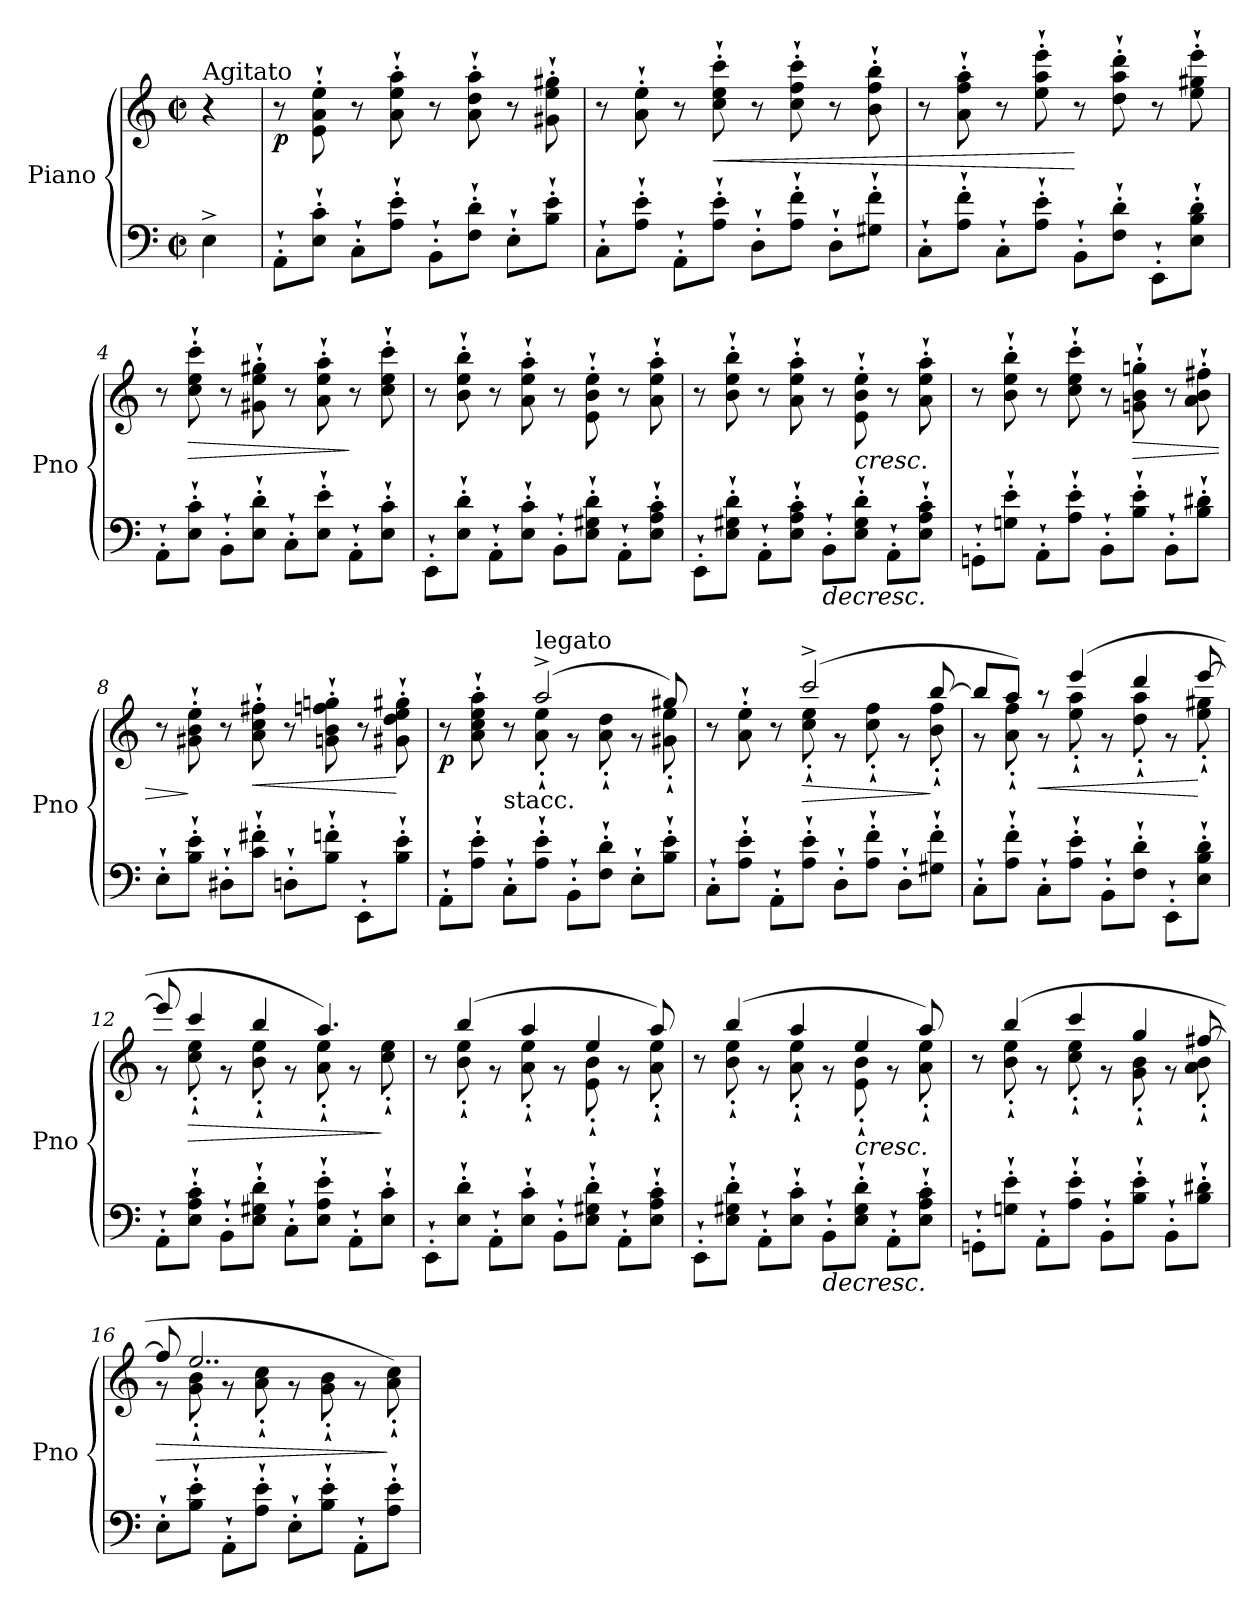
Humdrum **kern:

**kern	**kern	**dynam
*part1	*part1	*part1
*staff2	*staff1	*staff1/2
*I"Piano	*	*
*I'Pno	*	*
*clefF4	*clefG2	*
*k[]	*k[]	*
*C:	*C:	*
*M2/2	*M2/2	*
*met(c|)	*met(c|)	*
*MM160	*MM160	*
=	=	=
!	!LO:TX:a:t=Agitato	!
4E^\	4r	.
=1	=1	=1
!	!	!LO:DY:b
8AA`'\L	8r	p
8E\`' 8c\`'J	8e\`' 8a\`' 8ee\`'	.
8C`'\L	8r	.
8A\`' 8e\`'J	8a\`' 8ee\`' 8aa\`'	.
8BB`'\L	8r	.
8F\`' 8d\`'J	8a\`' 8dd\`' 8aa\`'	.
8E`'\L	8r	.
8B\`' 8e\`'J	8g#X\`' 8ee\`' 8gg#X\`'	.
=2	=2	=2
8C`'\L	8r	.
8A\`' 8e\`'J	8a\`' 8ee\`'	.
8AA`'\L	8r	.
!	!	!LO:HP:b
8A\`' 8e\`'J	8cc\`' 8ee\`' 8ccc\`'	<
8D`'\L	8r	.
8A\`' 8f\`'J	8cc\`' 8ff\`' 8ccc\`'	.
8D`'\L	8r	.
8G#X\`' 8f\`'J	8b\`' 8ff\`' 8bb\`'	.
=3	=3	=3
8C`'\L	8r	.
8A\`' 8f\`'J	8a\`' 8ff\`' 8aa\`'	.
8C`'\L	8r	.
8A\`' 8e\`'J	8ee\`' 8aa\`' 8eee\`'	.
8BB`'\L	8r	[
8F\`' 8d\`'J	8dd\`' 8aa\`' 8ddd\`'	.
8EE`'\L	8r	.
8E\`' 8B\`' 8d\`'J	8ee\`' 8gg#X\`' 8eee\`'	.
=4	=4	=4
8AA`'\L	8r	.
!	!	!LO:HP:b
8E\`' 8c\`'J	8cc\`' 8ee\`' 8ccc\`'	>
8BB`'\L	8r	.
8E\`' 8d\`'J	8g#X\`' 8ee\`' 8gg#X\`'	.
8C`'\L	8r	.
8E\`' 8e\`'J	8a\`' 8ee\`' 8aa\`'	.
8AA`'\L	8r	]
8E\`' 8c\`'J	8cc\`' 8ee\`' 8ccc\`'	.
!!LO:LB:g=z
=5	=5	=5
8EE`'\L	8r	.
8E\`' 8d\`'J	8b\`' 8ee\`' 8bb\`'	.
8AA`'\L	8r	.
8E\`' 8c\`'J	8a\`' 8ee\`' 8aa\`'	.
8BB`'\L	8r	.
8E\`' 8G#X\`' 8d\`'J	8e\`' 8b\`' 8ee\`'	.
8AA`'\L	8r	.
8E\`' 8A\`' 8c\`'J	8a\`' 8ee\`' 8aa\`'	.
=6	=6	=6
8EE`'\L	8r	.
8E\`' 8G#X\`' 8d\`'J	8b\`' 8ee\`' 8bb\`'	.
8AA`'\L	8r	.
8E\`' 8A\`' 8c\`'J	8a\`' 8ee\`' 8aa\`'	[
!	!	!LO:HP:b=2
8BB`'\L	8r	>
!	!	!LO:HP:b
8E\`' 8G#\`' 8d\`'J	8e\`' 8b\`' 8ee\`'	<
8AA`'\L	8r	.
8E\`' 8A\`' 8c\`'J	8a\`' 8ee\`' 8aa\`'	.
=7	=7	=7
8GGn`'\L	8r	.
8Gn\`' 8e\`'J	8b\`' 8ee\`' 8bb\`'	.
8AA`'\L	8r	.
8A\`' 8e\`'J	8cc\`' 8ee\`' 8ccc\`'	]
8BB`'\L	8r	.
!	!	!LO:HP:b
8B\`' 8e\`'J	8gn\`' 8b\`' 8ggn\`'	>
8BB`'\L	8r	.
8B\`' 8d#X\`'J	8a\`' 8b\`' 8ff#X\`'	.
=8	=8	=8
8E`'\L	8r	.
8B\`' 8e\`'J	8g#X\`' 8b\`' 8ee\`'	]
8D#X`'\L	8r	.
!	!	!LO:HP:b
8c\`' 8f#X\`'J	8a\`' 8cc\`' 8ff#X\`'	<
8Dn`'\L	8r	.
8B\`' 8fn\`'J	8gn\`' 8b\`' 8ffn\`' 8ggn\`'	.
8EE`'\L	8r	.
8B\`' 8e\`'J	8g#X\`' 8dd\`' 8ee\`' 8gg#X\`'	[
=9	=9	=9
*	*^	*
!	!	!	!LO:DY:b
8AA`'\L	8r	4.ryy	p
8A\`' 8e\`'J	8a\`' 8cc\`' 8ee\`' 8aa\`'	.	.
!	!LO:TX:b:t=stacc.	!	!
8C`'\L	8r	.	.
!	!LO:TX:a:t=legato	!	!
8A\`' 8e\`'J	(2aa^/	8a\`' 8ee\`'	.
8BB`'\L	.	8r	.
8F\`' 8d\`'J	.	8a\`' 8dd\`'	.
8E`'\L	.	8r	.
8B\`' 8e\`'J	8gg#X/)	8g#X\`' 8ee\`'	.
!!LO:LB:g=z	!!
=10	=10	=10	=10
8C`'\L	8r	4.ryy	.
8A\`' 8e\`'J	8a\`' 8ee\`'	.	.
8AA`'\L	8r	.	.
!	!	!	!LO:HP:b
8A\`' 8e\`'J	(2ccc^/	8cc\`' 8ee\`'	>
8D`'\L	.	8r	.
8A\`' 8f\`'J	.	8cc\`' 8ff\`'	.
8D`'\L	.	8r	.
8G#X\`' 8f\`'J	[8bb/	8b\`' 8ff\`'	]
=11	=11	=11	=11
8C`'\L	8bb/L]	8r	.
8A\`' 8f\`'J	8aa/J)	8a\`' 8ff\`'	.
!	!	!	!LO:HP:b
8C`'\L	8raa	8r	<
8A\`' 8e\`'J	(4eee/	8ee\`' 8aa\`'	.
8BB`'\L	.	8r	.
8F\`' 8d\`'J	4ddd/	8dd\`' 8aa\`'	.
8EE`'\L	.	8r	.
8E\`' 8B\`' 8d\`'J	[8eee/	8ee\`' 8gg#X\`'	[
=12	=12	=12	=12
8AA`'\L	8eee/]	8r	.
!	!	!	!LO:HP:b
8E\`' 8A\`' 8c\`'J	4ccc/	8cc\`' 8ee\`'	>
8BB`'\L	.	8r	.
8E\`' 8G#X\`' 8d\`'J	4bb/	8b\`' 8ee\`'	.
8C`'\L	.	8r	.
8E\`' 8A\`' 8e\`'J	4.aa/)	8a\`' 8ee\`'	.
8AA`'\L	.	8r	.
8E\`' 8c\`'J	.	8cc\`' 8ee\`'	]
=13	=13	=13	=13
8EE`'\L	8r	8ryy	.
8E\`' 8d\`'J	(4bb/	8b\`' 8ee\`'	.
8AA`'\L	.	8r	.
8E\`' 8c\`'J	4aa/	8a\`' 8ee\`'	.
8BB`'\L	.	8r	.
8E\`' 8G#X\`' 8d\`'J	4ee/	8e\`' 8b\`'	.
8AA`'\L	.	8r	.
8E\`' 8A\`' 8c\`'J	8aa/)	8a\`' 8ee\`'	.
=14	=14	=14	=14
8EE`'\L	8r	8ryy	.
8E\`' 8G#X\`' 8d\`'J	(4bb/	8b\`' 8ee\`'	.
8AA`'\L	.	8r	.
8E\`' 8c\`'J	4aa/	8a\`' 8ee\`'	[
!	!	!	!LO:HP:b=2
8BB`'\L	.	8r	>
!	!	!	!LO:HP:b
8E\`' 8G#\`' 8d\`'J	4ee/	8e\`' 8b\`'	<
8AA`'\L	.	8r	.
8E\`' 8A\`' 8c\`'J	8aa/)	8a\`' 8ee\`'	.
!!LO:LB:g=z	!!
=15	=15	=15	=15
8GGn`'\L	8r	8ryy	.
8Gn\`' 8e\`'J	(4bb/	8b\`' 8ee\`'	.
8AA`'\L	.	8r	.
8A\`' 8e\`'J	4ccc/	8cc\`' 8ee\`'	]
8BB`'\L	.	8r	.
8B\`' 8e\`'J	4gg/	8g\`' 8b\`'	.
8BB`'\L	.	8r	.
8B\`' 8d#X\`'J	[8ff#X/	8a\`' 8b\`'	.
=16	=16	=16	=16
!	!	!	!LO:HP:b
8E`'\L	8ff#/]	8r	>
8B\`' 8e\`'J	2..ee/	8g\`' 8b\`'	.
8AA`'\L	.	8r	.
8A\`' 8e\`'J	.	8a\`' 8cc\`'	.
8E`'\L	.	8r	.
8B\`' 8e\`'J	.	8g\`' 8b\`'	.
8AA`'\L	.	8r	.
8A\`' 8e\`'J	.	8a\`' 8cc\`')	]
*	*v	*v	*
=	=	=
*-	*-	*-
